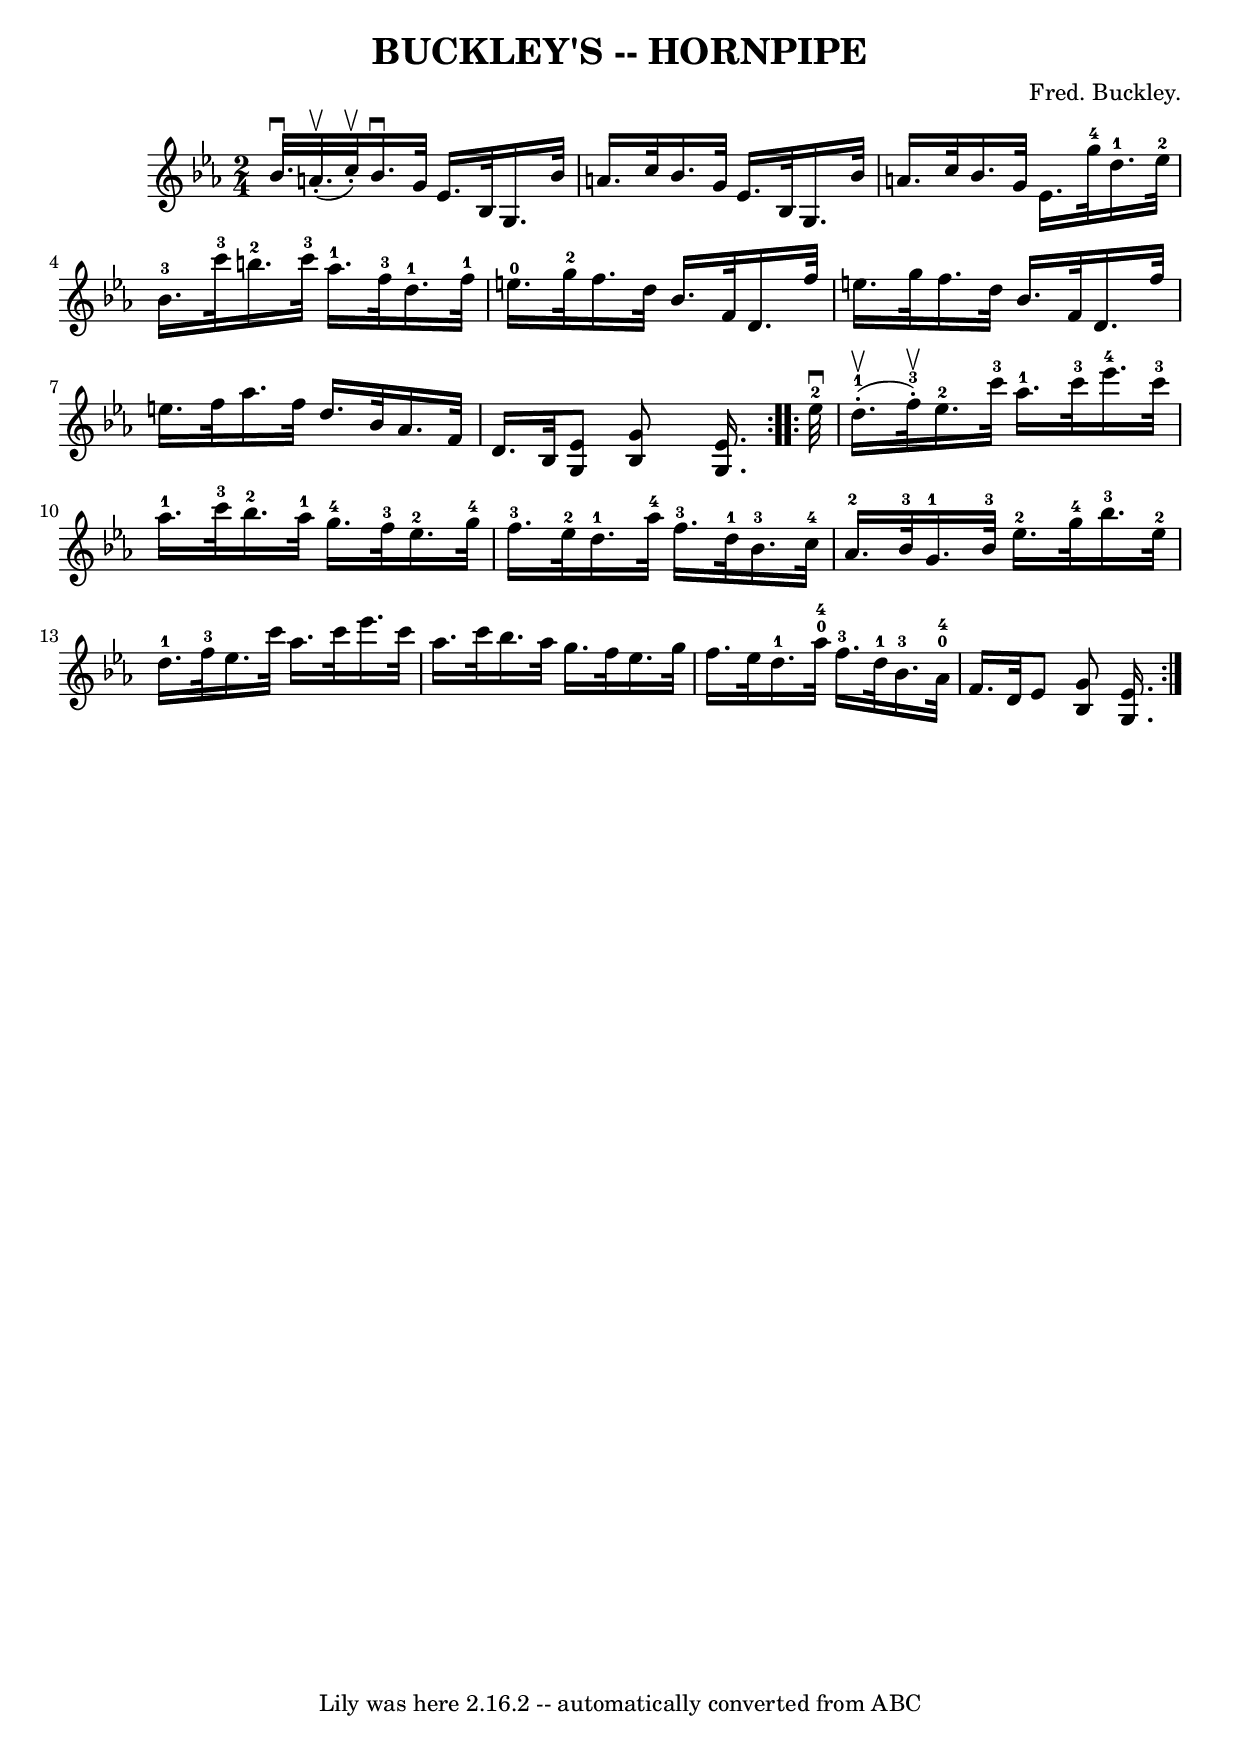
\version "2.7.40"
\include "Mammoth.ily"
\header {
	%% book = "Ryan's Mammoth Collection of Fiddle Tunes"
	composer = "Fred. Buckley."
	crossRefNumber = "1"
	footnotes = "\\\\\\\\N: The combined \"4\" and \"0\" in bars 11 and 15 is a mystery."
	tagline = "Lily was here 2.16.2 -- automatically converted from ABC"
	title = "BUCKLEY'S -- HORNPIPE"
}
voicedefault =  {


\repeat volta 2 {
\time 2/4 \key ees \major % %staffsep 50
 bes'32.^\downbow a'32. (^\upbow-. c''32^\upbow-.)       |
   
bes'16.^\downbow g'32 ees'16. bes32 g16. bes'32 a'16.    
c''32    |
 bes'16. g'32 ees'16. bes32 g16. bes'32    
a'16. c''32        |
 bes'16. g'32 ees'16. g''32-4     
d''16.-1 ees''32-2 bes'16.-3 c'''32-3   |
 b''16. 
-2 c'''32-3 aes''16.-1 f''32-3 d''16.-1 f''32-1   
e''16.-0 g''32-2   |
     |
 f''16. d''32 bes'16.   
 f'32 d'16. f''32 e''16. g''32    |
 f''16. d''32    
bes'16. f'32 d'16. f''32 e''16. f''32        |
 aes''16. 
 f''32 d''16. bes'32 aes'16. f'32 d'16. bes32    |
 
<< ees'8 g8   >> << g'8 bes16   >> << ees'16. g16.   >>   }     
\repeat volta 2 { ees''32-2^\downbow d''16.-1(^\upbow-. f''32 
-3^\upbow-.)       |
 ees''16.-2 c'''32-3 aes''16.-1 
 c'''32-3 ees'''16.-4 c'''32-3 aes''16.-1 c'''32-3    
   |
 bes''16.-2 aes''32-1 g''16.-4 f''32-3     
ees''16.-2 g''32-4 f''16.-3 ees''32-2       |
     
d''16.-1 aes''32-4 f''16.-3 d''32-1 bes'16.-3 c''32 
-4 aes'16.-2 bes'32-3       |
 g'16.-1 bes'32-3   
ees''16.-2 g''32-4 bes''16.-3 ees''32-2 d''16.-1   
f''32-3   |
     |
 ees''16. c'''32 aes''16. c'''32   
 ees'''16. c'''32 aes''16. c'''32    |
 bes''16. aes''32    
g''16. f''32 ees''16. g''32 f''16. ees''32        |
     
d''16.-1 aes''32-0-4 f''16.-3 d''32-1   |
     
bes'16.-3 aes'32-0-4 f'16. d'32    |
 ees'8  << g'8  
 bes8   >> << ees'16. g16.   >>   }   
}

\score{
    <<

	\context Staff="default"
	{
	    \voicedefault 
	}

    >>
	\layout {
	}
	\midi {}
}
